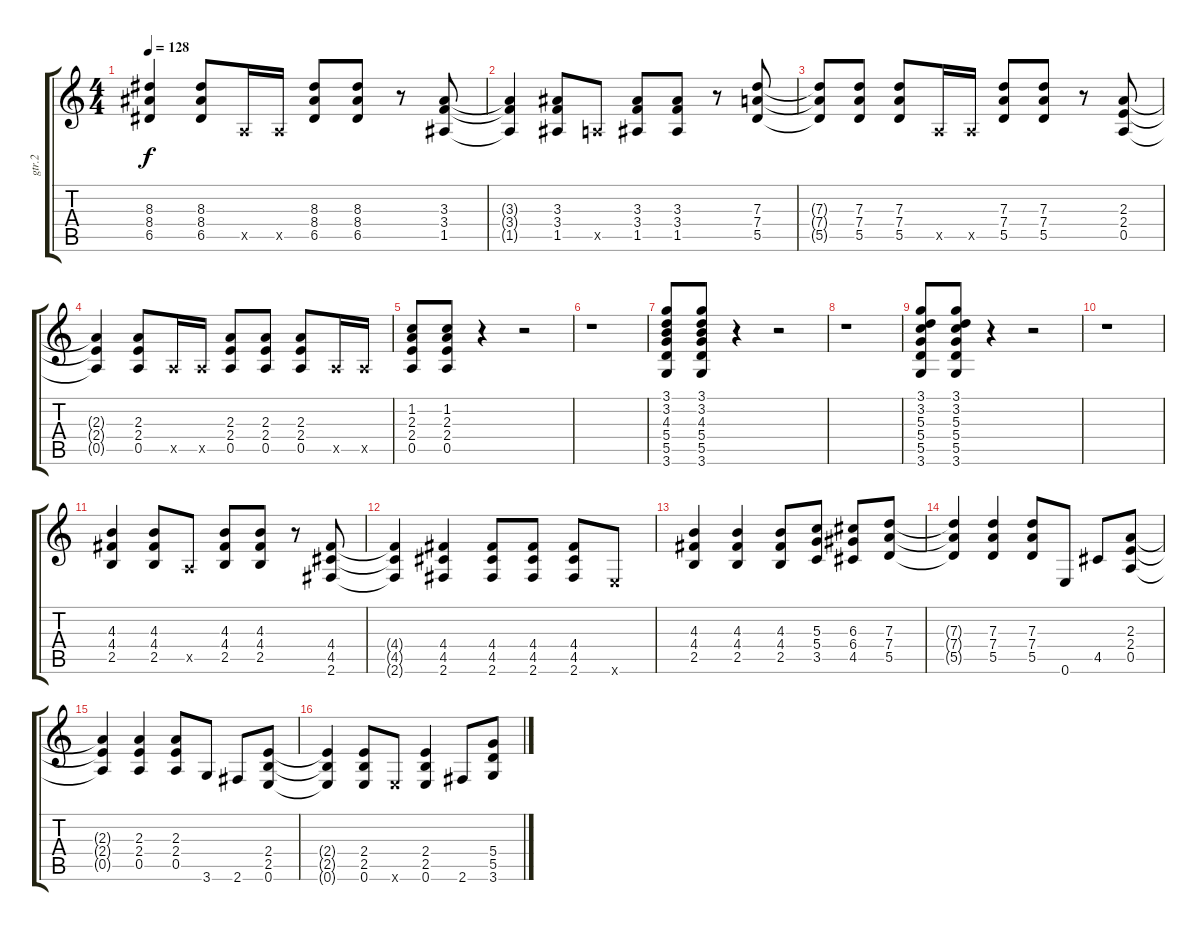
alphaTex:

\track ("gtr.2" "gtr.2") {instrument overdrivenguitar}
\staff {score tabs}
\tuning (E4 B3 G3 D3 A2 E2) {hide}
\ts (4 4)
\tempo 128
\clef g2
\ks c
(8.3 8.4 6.5).4{dy f} (8.3 8.4 6.5).8 0.5{x}.16 0.5{x}.16 (8.3 8.4 6.5).8 (8.3 8.4 6.5).8 r.8 (3.3 3.4 1.5).8 |
(3.3{t} 3.4{t} 1.5{t}).4 (3.3 3.4 1.5).8 0.5{x}.8 (3.3 3.4 1.5).8 (3.3 3.4 1.5).8 r.8 (7.3 7.4 5.5).8 |
(7.3{t} 7.4{t} 5.5{t}).8 (7.3 7.4 5.5).8 (7.3 7.4 5.5).8 0.5{x}.16 0.5{x}.16 (7.3 7.4 5.5).8 (7.3 7.4 5.5).8 r.8 (2.3 2.4 0.5).8 |
(2.3{t} 2.4{t} 0.5{t}).4 (2.3 2.4 0.5).8 0.5{x}.16 0.5{x}.16 (2.3 2.4 0.5).8 (2.3 2.4 0.5).8 (2.3 2.4 0.5).8 0.5{x}.16 0.5{x}.16 |
(1.2 2.3 2.4 0.5).8 (1.2 2.3 2.4 0.5).8 r.4 r.2 |
r.1 |
(3.1 3.2 4.3 5.4 5.5 3.6).8 (3.1 3.2 4.3 5.4 5.5 3.6).8 r.4 r.2 |
r.1 |
(3.1 3.2 5.3 5.4 5.5 3.6).8 (3.1 3.2 5.3 5.4 5.5 3.6).8 r.4 r.2 |
r.1 |
(4.3 4.4 2.5).4 (4.3 4.4 2.5).8 0.5{x}.8 (4.3 4.4 2.5).8 (4.3 4.4 2.5).8 r.8 (4.4 4.5 2.6).8 |
(4.4{t} 4.5{t} 2.6{t}).4 (4.4 4.5 2.6).4 (4.4 4.5 2.6).8 (4.4 4.5 2.6).8 (4.4 4.5 2.6).8 0.6{x}.8 |
(4.3 4.4 2.5).4 (4.3 4.4 2.5).4 (4.3 4.4 2.5).8 (5.3 5.4 3.5).8 (6.3 6.4 4.5).8 (7.3 7.4 5.5).8 |
(7.3{t} 7.4{t} 5.5{t}).4 (7.3 7.4 5.5).4 (7.3 7.4 5.5).8 0.6.8 4.5.8 (2.3 2.4 0.5).8 |
(2.3{t} 2.4{t} 0.5{t}).4 (2.3 2.4 0.5).4 (2.3 2.4 0.5).8 3.6.8 2.6.8 (2.4 2.5 0.6).8 |
(2.4{t} 2.5{t} 0.6{t}).4 (2.4 2.5 0.6).8 0.6{x}.8 (2.4 2.5 0.6).4 2.6.8 (5.4 5.5 3.6).8
